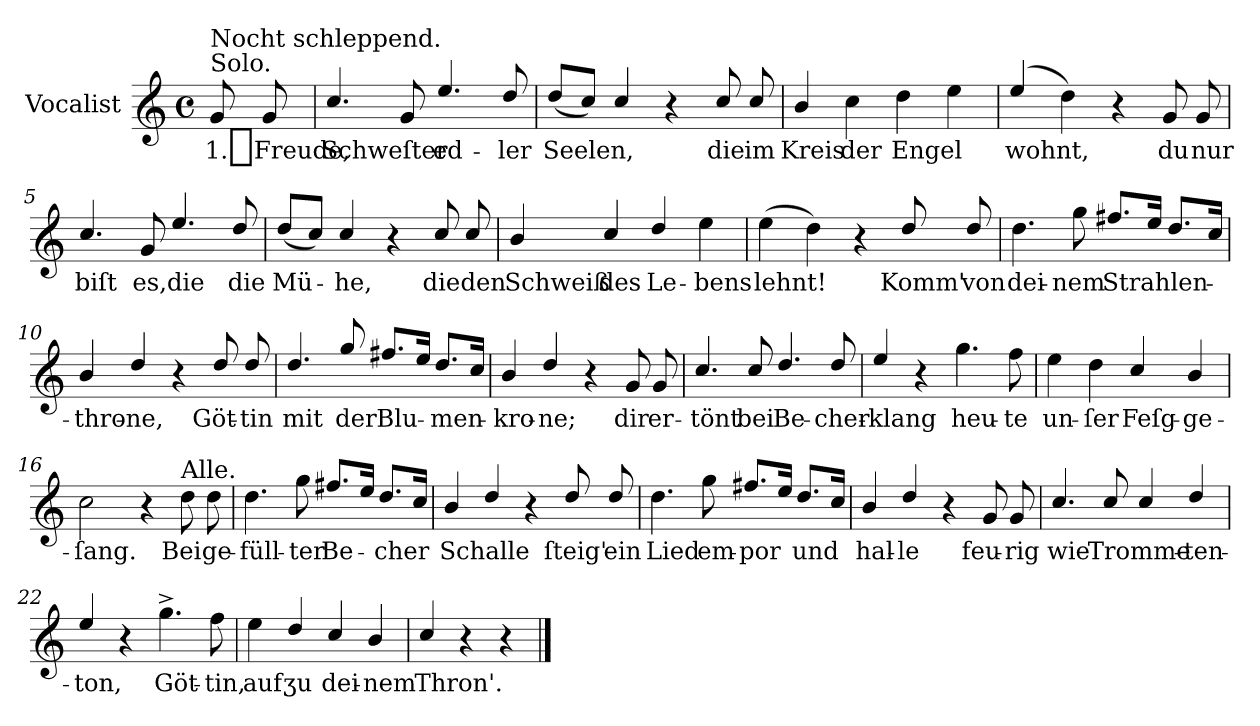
**kern	**text
*part1	*part1
*staff1	*staff1
*I"Vocalist	*
*k[]	*
*C:	*
*M4/4	*
*met(c)	*
=	=
!LO:TX:a:t=Solo.	!
!LO:TX:a:t=Nocht schleppend.	!
8g	1._Freude,
8g	.
=1	=1
4.cc/	Schweſter
8g	.
4.ee/	ed-
8dd/	-ler
=2	=2
(8dd/L	Seelen,
8ccJ)	.
4cc/	.
4r	.
8cc/	die
8cc/	im
=3	=3
4b/	Kreis
4cc	der
4dd	Engel
4ee	.
=4	=4
(4ee/	wohnt,
4dd)	.
4r	.
8g	du
8g	nur
=5	=5
4.cc/	biſt
8g	es,
4.ee/	die
8dd/	die
=6	=6
(8dd/L	Mü-
8ccJ)	.
4cc/	-he,
4r	.
8cc/	die
8cc/	den
=7	=7
4b/	Schweiß
4cc/	des
4dd/	Le-
4ee	-bens
=8	=8
(4ee	lehnt!
4dd)	.
4r	.
8dd/	Komm'
8dd/	von
=9	=9
4.dd	dei-
8gg	-nem
8.ff#X/L	Strahlen-
16eeJk	.
8.dd/L	.
16ccJk	.
=10	=10
4b/	-thro-
4dd/	-ne,
4r	.
8dd/	Göt-
8dd/	-tin
=11	=11
4.dd/	mit
8gg/	der
8.ff#X/L	Blu-
16eeJk	.
8.dd/L	-men-
16ccJk	.
=12	=12
4b/	-kro-
4dd/	-ne;
4r	.
8g	dir
8g	er-
=13	=13
4.cc/	-tönt
8cc/	bei
4.dd/	Be-
8dd/	-cher-
=14	=14
4ee/	-klang
4r	.
4.gg	heu-
8ff	-te
=15	=15
4ee	un-
4dd	-ſer
4cc/	Feſg-
4b/	-ge-
=16	=16
2cc	-ſang.
4r	.
!LO:TX:a:t=Alle.	!
8dd	Bei
8dd	ge-
=17	=17
4.dd	-füll-
8gg	-ter
8.ff#X/L	Be-
16eeJk	.
8.dd/L	-cher
16ccJk	.
=18	=18
4b/	Schalle
4dd/	.
4r	.
8dd/	ſteig'
8dd/	ein
=19	=19
4.dd	Lied
8gg	em-
8.ff#X/L	-por
16eeJk	.
8.dd/L	und
16ccJk	.
=20	=20
4b/	hal-
4dd/	-le
4r	.
8g	feu-
8g	-rig
=21	=21
4.cc/	wie
8cc/	Tromme-
4cc/	.
4dd/	-ten-
=22	=22
4ee/	-ton,
4r	.
4.gg^	Göt-
8ff	-tin,
=23	=23
4ee	auf
4dd/	ʒu
4cc/	dei-
4b/	-nem
=24	=24
4cc/	Thron'.
4r	.
4r	.
==	==
*-	*-
